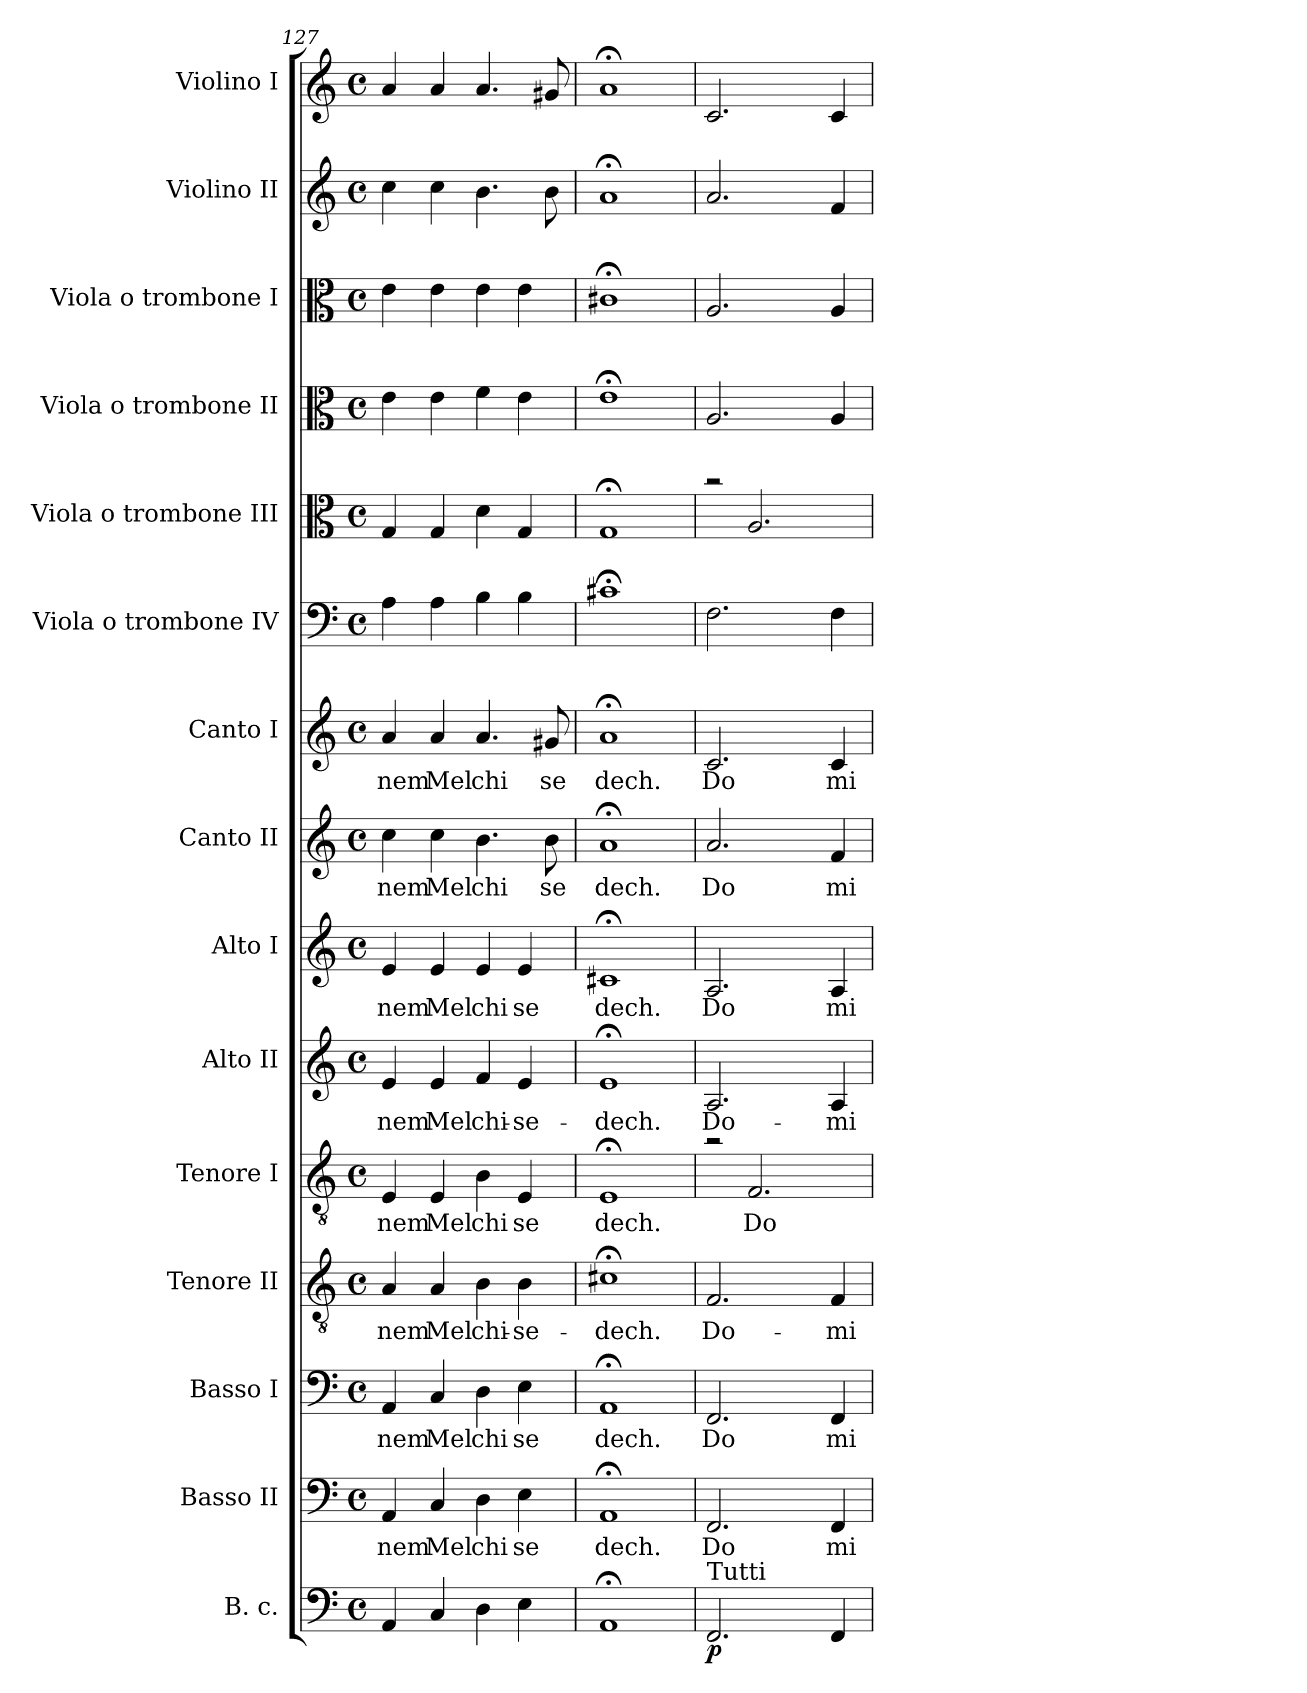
**kern	**dynam	**kern	**text	**kern	**text	**kern	**text	**kern	**text	**kern	**text	**kern	**text	**kern	**text	**kern	**text	**kern	**kern	**kern	**kern	**kern	**kern
*part15	*part15	*part14	*part14	*part13	*part13	*part12	*part12	*part11	*part11	*part10	*part10	*part9	*part9	*part8	*part8	*part7	*part7	*part6	*part5	*part4	*part3	*part2	*part1
*staff15	*staff15	*staff14	*staff14	*staff13	*staff13	*staff12	*staff12	*staff11	*staff11	*staff10	*staff10	*staff9	*staff9	*staff8	*staff8	*staff7	*staff7	*staff6	*staff5	*staff4	*staff3	*staff2	*staff1
*I"B. c.	*	*I"Basso II	*	*I"Basso I	*	*I"Tenore II	*	*I"Tenore I	*	*I"Alto II	*	*I"Alto I	*	*I"Canto II	*	*I"Canto I	*	*I"Viola o trombone IV	*I"Viola o trombone III	*I"Viola o trombone II	*I"Viola o trombone I	*I"Violino II	*I"Violino I
*	*	*	*	*	*	*	*	*	*	*	*	*	*	*	*	*	*	*I'Vla	*I'Vla	*I'Vla	*I'Vla	*I'Vln	*I'Vln
*clefF4	*	*clefF4	*	*clefF4	*	*clefGv2	*	*clefGv2	*	*clefG2	*	*clefG2	*	*clefG2	*	*clefG2	*	*clefF4	*clefC3	*clefC3	*clefC3	*clefG2	*clefG2
*k[]	*	*k[]	*	*k[]	*	*k[]	*	*k[]	*	*k[]	*	*k[]	*	*k[]	*	*k[]	*	*k[]	*k[]	*k[]	*k[]	*k[]	*k[]
*M4/4	*	*M4/4	*	*M4/4	*	*M4/4	*	*M4/4	*	*M4/4	*	*M4/4	*	*M4/4	*	*M4/4	*	*M4/4	*M4/4	*M4/4	*M4/4	*M4/4	*M4/4
*met(c)	*	*met(c)	*	*met(c)	*	*met(c)	*	*met(c)	*	*met(c)	*	*met(c)	*	*met(c)	*	*met(c)	*	*met(c)	*met(c)	*met(c)	*met(c)	*met(c)	*met(c)
=127	=127	=127	=127	=127	=127	=127	=127	=127	=127	=127	=127	=127	=127	=127	=127	=127	=127	=127	=127	=127	=127	=127	=127
!	!	!	!LO:LY:b	!	!LO:LY:b	!	!LO:LY:b	!	!LO:LY:b	!	!LO:LY:b	!	!LO:LY:b	!	!LO:LY:b	!	!LO:LY:b	!	!	!	!	!	!
4AA/	.	4AA/	nem	4AA/	nem	4A/	-nem	4E/	nem	4e/	-nem	4e/	nem	4cc\	nem	4a/	nem	4A\	4G/	4e\	4e\	4cc\	4a/
!	!	!	!LO:LY:b	!	!LO:LY:b	!	!LO:LY:b	!	!LO:LY:b	!	!LO:LY:b	!	!LO:LY:b	!	!LO:LY:b	!	!LO:LY:b	!	!	!	!	!	!
4C/	.	4C/	Mel	4C/	Mel	4A/	Mel	4E/	Mel	4e/	Mel	4e/	Mel	4cc\	Mel	4a/	Mel	4A\	4G/	4e\	4e\	4cc\	4a/
!	!	!	!LO:LY:b	!	!LO:LY:b	!	!LO:LY:b	!	!LO:LY:b	!	!LO:LY:b	!	!LO:LY:b	!	!LO:LY:b	!	!LO:LY:b	!	!	!	!	!	!
4D\	.	4D\	chi	4D\	chi	4B\	chi-	4B\	chi	4f/	chi-	4e/	chi	4.b\	chi	4.a/	chi	4B\	4d\	4f\	4e\	4.b\	4.a/
!	!	!	!LO:LY:b	!	!LO:LY:b	!	!LO:LY:b	!	!LO:LY:b	!	!LO:LY:b	!	!LO:LY:b	!	!	!	!	!	!	!	!	!	!
4E\	.	4E\	se	4E\	se	4B\	-se-	4E/	se	4e/	-se-	4e/	se	.	.	.	.	4B\	4G/	4e\	4e\	.	.
!	!	!	!	!	!	!	!	!	!	!	!	!	!	!	!LO:LY:b	!	!LO:LY:b	!	!	!	!	!	!
.	.	.	.	.	.	.	.	.	.	.	.	.	.	8b\	se	8g#X/	se	.	.	.	.	8b\	8g#X/
=128	=128	=128	=128	=128	=128	=128	=128	=128	=128	=128	=128	=128	=128	=128	=128	=128	=128	=128	=128	=128	=128	=128	=128
!	!	!	!LO:LY:b	!	!LO:LY:b	!	!LO:LY:b	!	!LO:LY:b	!	!LO:LY:b	!	!LO:LY:b	!	!LO:LY:b	!	!LO:LY:b	!	!	!	!	!	!
1AA;<	.	1AA;<	dech.	1AA;<	dech.	1c#X;<	-dech.	1E;<	dech.	1e;<	-dech.	1c#X;<	dech.	1a;<	dech.	1a;<	dech.	1c#X;<	1G;	1e;<	1c#X;<	1a;	1a;
=129	=129	=129	=129	=129	=129	=129	=129	=129	=129	=129	=129	=129	=129	=129	=129	=129	=129	=129	=129	=129	=129	=129	=129
!LO:TX:a:t=Tutti	!	!	!	!	!	!	!	!	!	!	!	!	!	!	!	!	!	!	!	!	!	!	!
!	!LO:DY:b	!	!LO:LY:b	!	!LO:LY:b	!	!LO:LY:b	!	!	!	!LO:LY:b	!	!LO:LY:b	!	!LO:LY:b	!	!LO:LY:b	!	!	!	!	!	!
*	*	*	*	*	*	*	*	*^	*	*	*	*	*	*	*	*	*	*	*^	*	*	*	*
2.FF/	p	2.FF/	Do	2.FF/	Do	2.F/	Do-	2ra	4ryy	.	2.A/	Do-	2.A/	Do	2.a/	Do	2.c/	Do	2.F\	2rb	4ryy	2.A/	2.A/	2.a/	2.c/
!	!	!	!	!	!	!	!	!	!	!LO:LY:b	!	!	!	!	!	!	!	!	!	!	!	!	!	!	!
.	.	.	.	.	.	.	.	.	2.F/	Do	.	.	.	.	.	.	.	.	.	.	2.A/	.	.	.	.
.	.	.	.	.	.	.	.	2ryy	.	.	.	.	.	.	.	.	.	.	.	2ryy	.	.	.	.	.
!	!	!	!LO:LY:b	!	!LO:LY:b	!	!LO:LY:b	!	!	!	!	!LO:LY:b	!	!LO:LY:b	!	!LO:LY:b	!	!LO:LY:b	!	!	!	!	!	!	!
4FF/	.	4FF/	mi	4FF/	mi	4F/	-mi-	.	.	.	4A/	-mi-	4A/	mi	4f/	mi	4c/	mi	4F\	.	.	4A/	4A/	4f/	4c/
*	*	*	*	*	*	*	*	*v	*v	*	*	*	*	*	*	*	*	*	*	*v	*v	*	*	*	*
=	=	=	=	=	=	=	=	=	=	=	=	=	=	=	=	=	=	=	=	=	=	=	=
*-	*-	*-	*-	*-	*-	*-	*-	*-	*-	*-	*-	*-	*-	*-	*-	*-	*-	*-	*-	*-	*-	*-	*-
